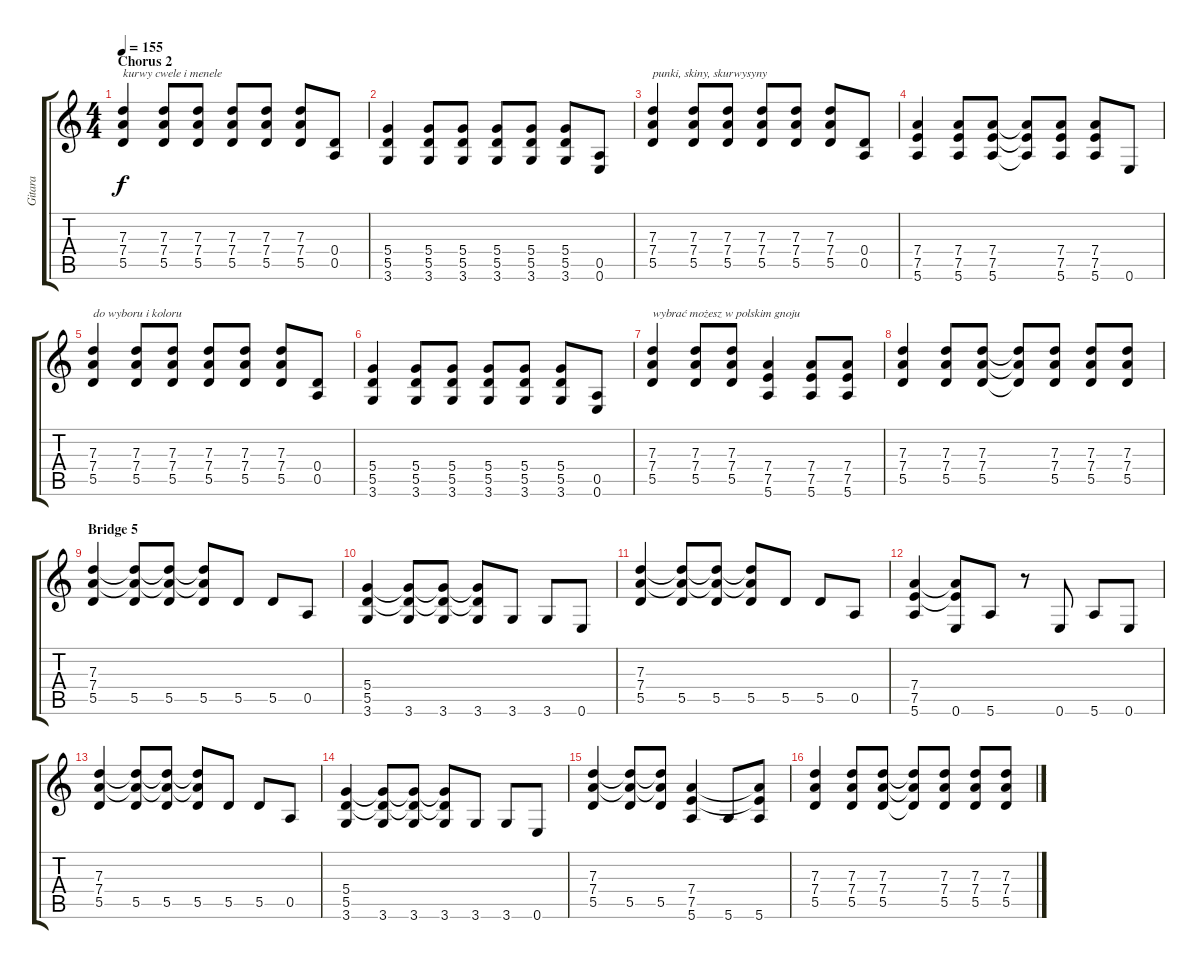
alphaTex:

\track ("Gitara     - Kefir" "Gitara    ") {instrument distortionguitar}
\staff {score tabs}
\tuning (E4 B3 G3 D3 A2 E2) {hide}
\ts (4 4)
\section ("" "Chorus 2")
\tempo 155
\clef g2
\ks c
(7.3 7.4 5.5).4{txt "kurwy cwele i menele" dy f} (7.3 7.4 5.5).8 (7.3 7.4 5.5).8 (7.3 7.4 5.5).8 (7.3 7.4 5.5).8 (7.3 7.4 5.5).8 (0.4 0.5).8 |
(5.4 5.5 3.6).4 (5.4 5.5 3.6).8 (5.4 5.5 3.6).8 (5.4 5.5 3.6).8 (5.4 5.5 3.6).8 (5.4 5.5 3.6).8 (0.5 0.6).8 |
(7.3 7.4 5.5).4{txt "punki, skiny, skurwysyny"} (7.3 7.4 5.5).8 (7.3 7.4 5.5).8 (7.3 7.4 5.5).8 (7.3 7.4 5.5).8 (7.3 7.4 5.5).8 (0.4 0.5).8 |
(7.4 7.5 5.6).4 (7.4 7.5 5.6).8 (7.4 7.5 5.6).8 (7.4{t} 7.5{t} 5.6{t}).8 (7.4 7.5 5.6).8 (7.4 7.5 5.6).8 0.6.8 |
(7.3 7.4 5.5).4{txt "do wyboru i koloru"} (7.3 7.4 5.5).8 (7.3 7.4 5.5).8 (7.3 7.4 5.5).8 (7.3 7.4 5.5).8 (7.3 7.4 5.5).8 (0.4 0.5).8 |
(5.4 5.5 3.6).4 (5.4 5.5 3.6).8 (5.4 5.5 3.6).8 (5.4 5.5 3.6).8 (5.4 5.5 3.6).8 (5.4 5.5 3.6).8 (0.5 0.6).8 |
(7.3 7.4 5.5).4{txt "wybrać możesz w polskim gnoju "} (7.3 7.4 5.5).8 (7.3 7.4 5.5).8 (7.4 7.5 5.6).4 (7.4 7.5 5.6).8 (7.4 7.5 5.6).8 |
(7.3 7.4 5.5).4 (7.3 7.4 5.5).8 (7.3 7.4 5.5).8 (7.3{t} 7.4{t} 5.5{t}).8 (7.3 7.4 5.5).8 (7.3 7.4 5.5).8 (7.3 7.4 5.5).8 |
\section ("" "Bridge 5")
(7.3 7.4 5.5).4 (7.3{t} 7.4{t} 5.5).8 (7.3{t} 7.4{t} 5.5).8 (7.3{t} 7.4{t} 5.5).8 5.5.8 5.5.8 0.5.8 |
(5.4 5.5 3.6).4 (5.4{t} 5.5{t} 3.6).8 (5.4{t} 5.5{t} 3.6).8 (5.4{t} 5.5{t} 3.6).8 3.6.8 3.6.8 0.6.8 |
(7.3 7.4 5.5).4 (7.3{t} 7.4{t} 5.5).8 (7.3{t} 7.4{t} 5.5).8 (7.3{t} 7.4{t} 5.5).8 5.5.8 5.5.8 0.5.8 |
(7.4 7.5 5.6).4 (7.4{t} 7.5{t} 0.6).8 5.6.8 r.8 0.6.8 5.6.8 0.6.8 |
(7.3 7.4 5.5).4 (7.3{t} 7.4{t} 5.5).8 (7.3{t} 7.4{t} 5.5).8 (7.3{t} 7.4{t} 5.5).8 5.5.8 5.5.8 0.5.8 |
(5.4 5.5 3.6).4 (5.4{t} 5.5{t} 3.6).8 (5.4{t} 5.5{t} 3.6).8 (5.4{t} 5.5{t} 3.6).8 3.6.8 3.6.8 0.6.8 |
(7.3 7.4 5.5).4 (7.3{t} 7.4{t} 5.5).8 (7.3{t} 7.4{t} 5.5).8 (7.4 7.5 5.6).4 5.6.8 (7.4{t} 7.5{t} 5.6).8 |
(7.3 7.4 5.5).4 (7.3 7.4 5.5).8 (7.3 7.4 5.5).8 (7.3{t} 7.4{t} 5.5{t}).8 (7.3 7.4 5.5).8 (7.3 7.4 5.5).8 (7.3 7.4 5.5).8
